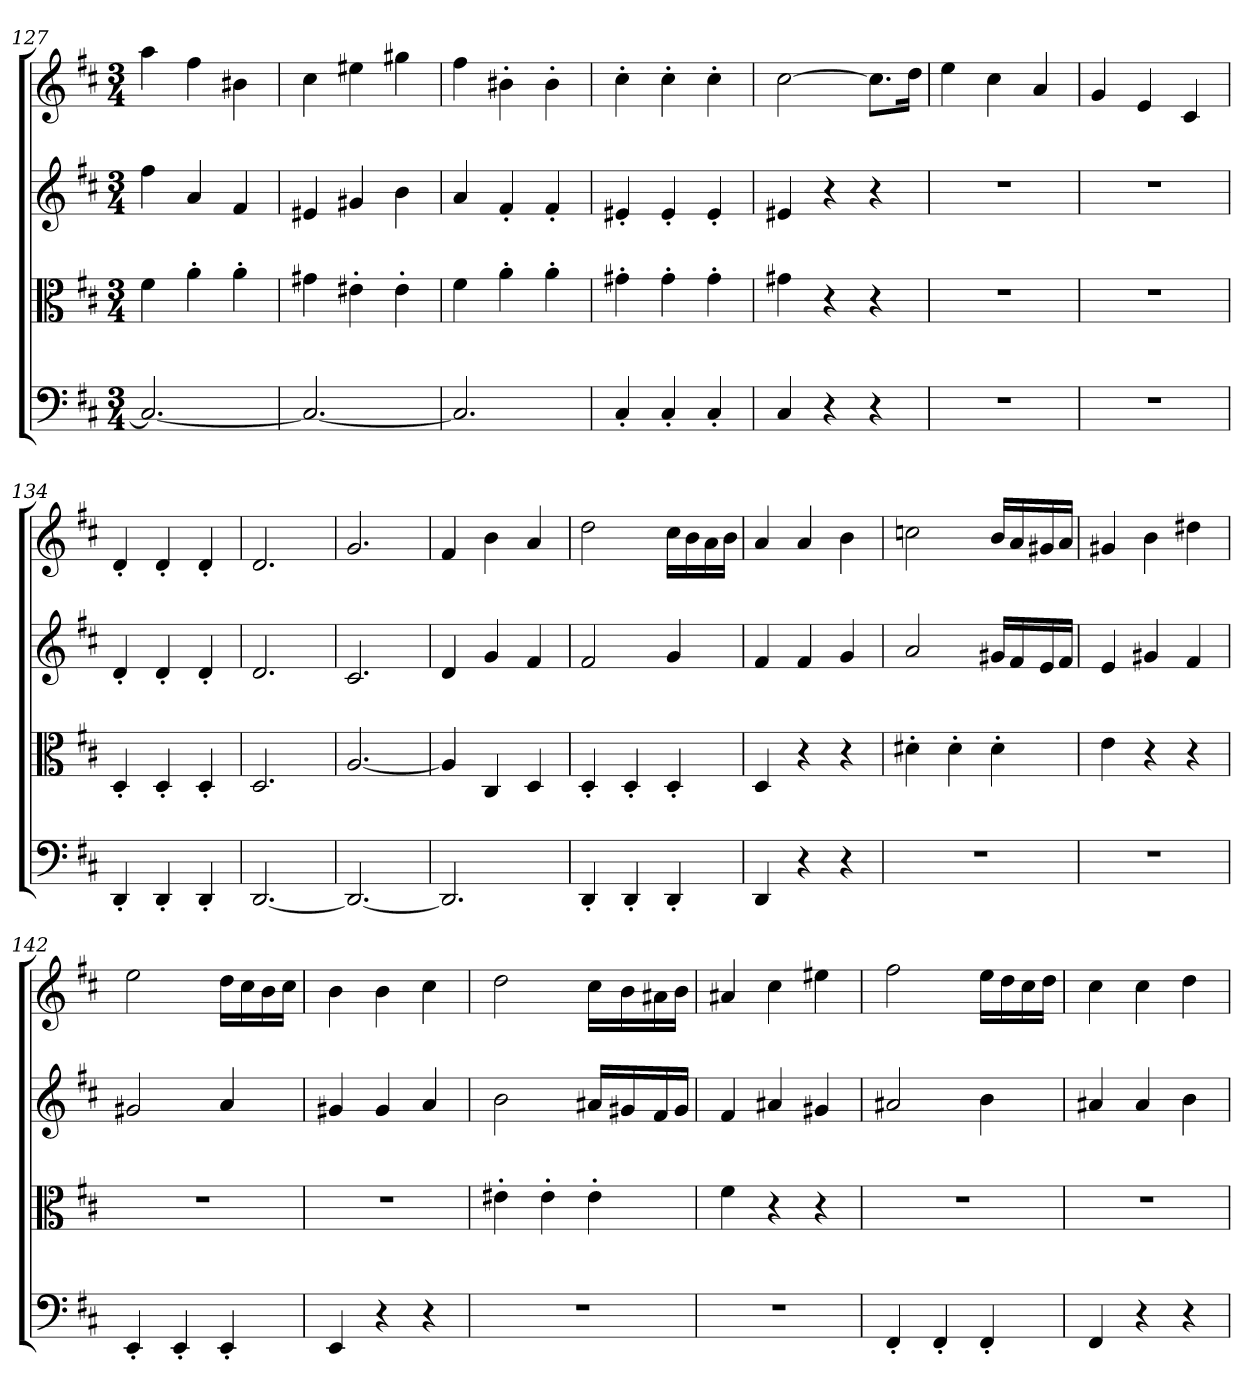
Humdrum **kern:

**kern	**kern	**kern	**kern
*part4	*part3	*part2	*part1
*staff4	*staff3	*staff2	*staff1
*clefF4	*clefC3	*clefG2	*clefG2
*k[f#c#]	*k[f#c#]	*k[f#c#]	*k[f#c#]
*D:	*D:	*D:	*D:
*M3/4	*M3/4	*M3/4	*M3/4
=127	=127	=127	=127
2.C#/_	4f#\	4ff#\	4aa\
.	4a'\	4a/	4ff#\
.	4a'\	4f#/	4b#X\
=128	=128	=128	=128
2.C#/_	4g#X\	4e#X/	4cc#\
.	4e#X'\	4g#X/	4ee#X\
.	4e#'\	4b\	4gg#X\
=129	=129	=129	=129
2.C#/]	4f#\	4a/	4ff#\
.	4a'\	4f#'/	4b#X'\
.	4a'\	4f#'/	4b#'\
=130	=130	=130	=130
4C#'/	4g#X'\	4e#X'/	4cc#'\
4C#'/	4g#'\	4e#'/	4cc#'\
4C#'/	4g#'\	4e#'/	4cc#'\
=131	=131	=131	=131
4C#/	4g#X\	4e#X/	[2cc#\
4r	4r	4r	.
4r	4r	4r	8.cc#\L]
.	.	.	16dd\Jk
=132	=132	=132	=132
2.r	2.r	2.r	4ee\
.	.	.	4cc#\
.	.	.	4a/
=133	=133	=133	=133
2.r	2.r	2.r	4g/
.	.	.	4e/
.	.	.	4c#/
=134	=134	=134	=134
4DD'/	4D'/	4d'/	4d'/
4DD'/	4D'/	4d'/	4d'/
4DD'/	4D'/	4d'/	4d'/
=135	=135	=135	=135
[2.DD/	2.D/	2.d/	2.d/
=136	=136	=136	=136
2.DD/_	[2.A/	2.c#/	2.g/
=137	=137	=137	=137
2.DD/]	4A/]	4d/	4f#/
.	4C#/	4g/	4b\
.	4D/	4f#/	4a/
=138	=138	=138	=138
4DD'/	4D'/	2f#/	2dd\
4DD'/	4D'/	.	.
4DD'/	4D'/	4g/	16cc#\LL
.	.	.	16b\
.	.	.	16a\
.	.	.	16b\JJ
=139	=139	=139	=139
4DD/	4D/	4f#/	4a/
4r	4r	4f#/	4a/
4r	4r	4g/	4b\
=140	=140	=140	=140
2.r	4d#X'\	2a/	2ccn\
.	4d#'\	.	.
.	4d#'\	16g#X/LL	16b/LL
.	.	16f#/	16a/
.	.	16e/	16g#X/
.	.	16f#/JJ	16a/JJ
=141	=141	=141	=141
2.r	4e\	4e/	4g#X/
.	4r	4g#X/	4b\
.	4r	4f#/	4dd#X\
=142	=142	=142	=142
4EE'/	2.r	2g#X/	2ee\
4EE'/	.	.	.
4EE'/	.	4a/	16dd\LL
.	.	.	16cc#\
.	.	.	16b\
.	.	.	16cc#\JJ
=143	=143	=143	=143
4EE/	2.r	4g#X/	4b\
4r	.	4g#/	4b\
4r	.	4a/	4cc#\
=144	=144	=144	=144
2.r	4e#X'\	2b\	2dd\
.	4e#'\	.	.
.	4e#'\	16a#X/LL	16cc#\LL
.	.	16g#X/	16b\
.	.	16f#/	16a#X\
.	.	16g#/JJ	16b\JJ
=145	=145	=145	=145
2.r	4f#\	4f#/	4a#X/
.	4r	4a#X/	4cc#\
.	4r	4g#X/	4ee#X\
=146	=146	=146	=146
4FF#'/	2.r	2a#X/	2ff#\
4FF#'/	.	.	.
4FF#'/	.	4b\	16ee\LL
.	.	.	16dd\
.	.	.	16cc#\
.	.	.	16dd\JJ
=147	=147	=147	=147
4FF#/	2.r	4a#X/	4cc#\
4r	.	4a#/	4cc#\
4r	.	4b\	4dd\
=	=	=	=
*-	*-	*-	*-
